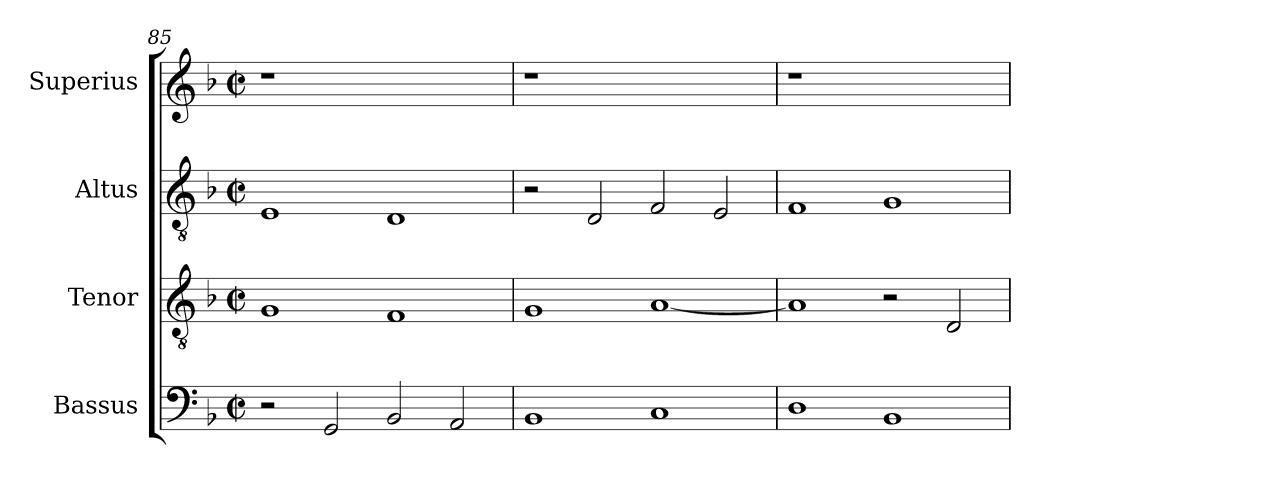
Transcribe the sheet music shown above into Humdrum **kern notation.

**kern	**kern	**kern	**kern
*part4	*part3	*part2	*part1
*staff4	*staff3	*staff2	*staff1
*I"Bassus	*I"Tenor	*I"Altus	*I"Superius
*I'B.	*I'T.	*	*I'S.
*clefF4	*clefGv2	*clefGv2	*clefG2
*	*ITrd7c12	*ITrd7c12	*
*k[b-]	*k[b-]	*k[b-]	*k[b-]
*F:	*F:	*F:	*F:
*M2/2	*M2/2	*M2/2	*M2/2
*met(c|)	*met(c|)	*met(c|)	*met(c|)
=85	=85	=85	=85
!	!	!	!LO:N:vis=1
2r	1GGi	1EEi	1r
2GGi/	.	.	.
2BB-i/	1FFi	1DDi	1ryy
2AAi/	.	.	.
!!LO:PB:g=z
=86	=86	=86	=86
!	!	!	!LO:N:vis=1
1BB-i	1GGi	2r	1r
.	.	2DDi/	.
1Ci	[<1AAi	2FFi/	1ryy
.	.	2EEi/	.
=87	=87	=87	=87
!	!	!	!LO:N:vis=1
1Di	1AAi]	1FFi	1r
1BB-i	2r	1GGi	1ryy
.	2DDi/	.	.
=	=	=	=
*-	*-	*-	*-
